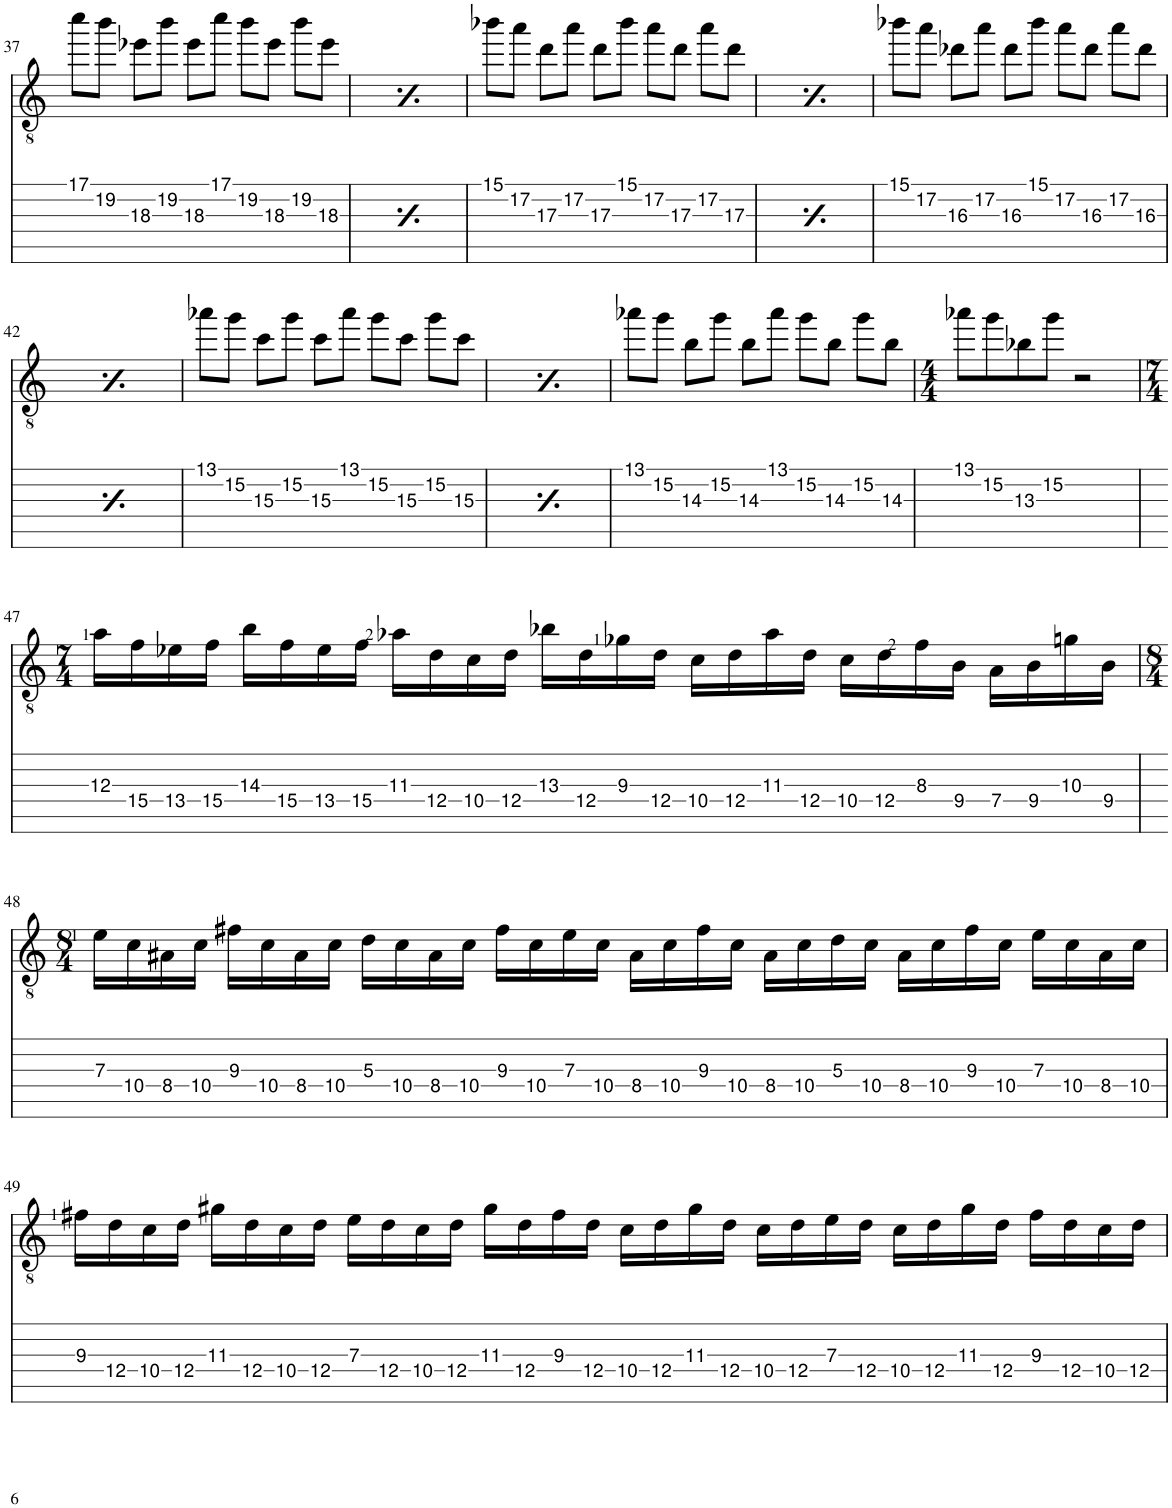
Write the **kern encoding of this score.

**kern	**kern
*part1	*part1
*staff2	*staff1
*I"Electric Guitar	*
*I'El. Guit.	*
!!LO:PB:g=z
*	*clefGv2
*k[]	*k[]
*M5/4	*M5/4
=37	=37
8cccL	8ccc\L
8bb	8bb\J
8ee-X	8ee-X\L
8bbJ	8bb\J
8ee-L	8ee-\L
8ccc	8ccc\J
8bb	8bb\L
8ee-	8ee-\J
8bb	8bb\L
8ee-J	8ee-\J
=38	=38
8cccL	8ccc\L
8bb	8bb\J
8ee-X	8ee-X\L
8bbJ	8bb\J
8ee-L	8ee-\L
8ccc	8ccc\J
8bb	8bb\L
8ee-	8ee-\J
8bb	8bb\L
8ee-J	8ee-\J
=39	=39
8bb-XL	8bb-X\L
8aa	8aa\J
8dd	8dd\L
8aaJ	8aa\J
8ddL	8dd\L
8bb-	8bb-\J
8aa	8aa\L
8dd	8dd\J
8aa	8aa\L
8ddJ	8dd\J
=40	=40
8bb-XL	8bb-X\L
8aa	8aa\J
8dd	8dd\L
8aaJ	8aa\J
8ddL	8dd\L
8bb-	8bb-\J
8aa	8aa\L
8dd	8dd\J
8aa	8aa\L
8ddJ	8dd\J
=41	=41
8bb-XL	8bb-X\L
8aa	8aa\J
8dd-X	8dd-X\L
8aaJ	8aa\J
8dd-L	8dd-\L
8bb-	8bb-\J
8aa	8aa\L
8dd-	8dd-\J
8aa	8aa\L
8dd-J	8dd-\J
!!LO:LB:g=z
=42	=42
8bb-XL	8bb-X\L
8aa	8aa\J
8dd-X	8dd-X\L
8aaJ	8aa\J
8dd-L	8dd-\L
8bb-	8bb-\J
8aa	8aa\L
8dd-	8dd-\J
8aa	8aa\L
8dd-J	8dd-\J
=43	=43
8aa-XL	8aa-X\L
8gg	8gg\J
8cc	8cc\L
8ggJ	8gg\J
8ccL	8cc\L
8aa-	8aa-\J
8gg	8gg\L
8cc	8cc\J
8gg	8gg\L
8ccJ	8cc\J
=44	=44
8aa-XL	8aa-X\L
8gg	8gg\J
8cc	8cc\L
8ggJ	8gg\J
8ccL	8cc\L
8aa-	8aa-\J
8gg	8gg\L
8cc	8cc\J
8gg	8gg\L
8ccJ	8cc\J
=45	=45
8aa-XL	8aa-X\L
8gg	8gg\J
8b	8b\L
8ggJ	8gg\J
8bL	8b\L
8aa-	8aa-\J
8gg	8gg\L
8b	8b\J
8gg	8gg\L
8bJ	8b\J
=46	=46
*M4/4	*M4/4
8aa-XL	8aa-X\L
8ggJ	8gg\
8b-XL	8b-X\
8ggJ	8gg\J
2r	2r
!!LO:LB:g=z
=47	=47
*M7/4	*M7/4
16aLL	16a\LL
16f	16f\
16e-X	16e-X\
16f	16f\JJ
16b	16b\LL
16f	16f\
16e-	16e-\
16fJJ	16f\JJ
16a-XLL	16a-X\LL
16d	16d\
16c	16c\
16d	16d\JJ
16b-X	16b-X\LL
16d	16d\
16g-	16g-X\
16dJJ	16d\JJ
16cLL	16c\LL
16d	16d\
16a-	16a-\
16d	16d\JJ
16c	16c\LL
16d	16d\
16f	16f\
16B	16B\JJ
16A	16A\LL
16B	16B\
16g	16gn\
16BJJ	16B\JJ
!!LO:LB:g=z
=48	=48
*M8/4	*M8/4
16eLL	16e\LL
16c	16c\
16A#	16A#X\
16c	16c\JJ
16f#	16f#X\LL
16c	16c\
16A#	16A#\
16c	16c\JJ
16d	16d\LL
16c	16c\
16A#	16A#\
16c	16c\JJ
16f#	16f#\LL
16c	16c\
16e	16e\
16c	16c\JJ
16A#	16A#\LL
16c	16c\
16f#	16f#\
16c	16c\JJ
16A#	16A#\LL
16c	16c\
16d	16d\
16c	16c\JJ
16A#	16A#\LL
16c	16c\
16f#	16f#\
16c	16c\JJ
16e	16e\LL
16c	16c\
16A#	16A#\
16cJJ	16c\JJ
!!LO:LB:g=z
=49	=49
16f#LL	16f#X\LL
16d	16d\
16c	16c\
16d	16d\JJ
16g#	16g#X\LL
16d	16d\
16c	16c\
16d	16d\JJ
16e	16e\LL
16d	16d\
16c	16c\
16d	16d\JJ
16g#	16g#\LL
16d	16d\
16f#	16f#\
16d	16d\JJ
16c	16c\LL
16d	16d\
16g#	16g#\
16d	16d\JJ
16c	16c\LL
16d	16d\
16e	16e\
16d	16d\JJ
16c	16c\LL
16d	16d\
16g#	16g#\
16d	16d\JJ
16f#	16f#\LL
16d	16d\
16c	16c\
16dJJ	16d\JJ
=	=
*-	*-
